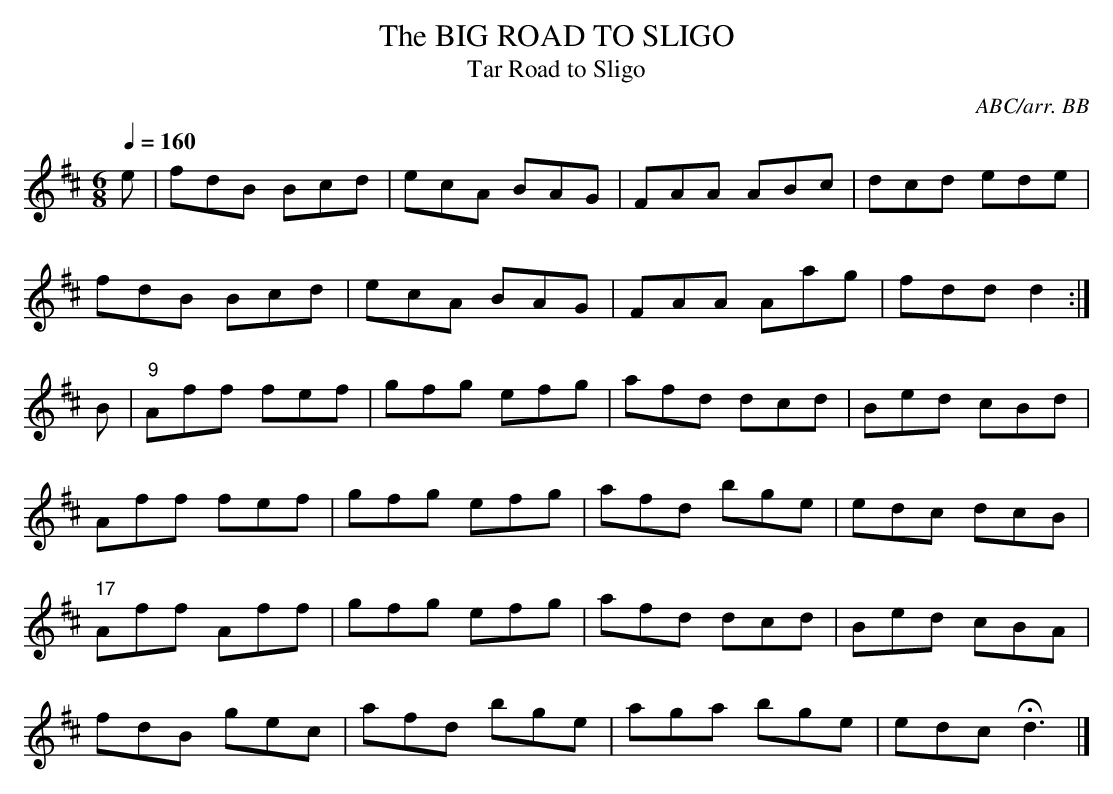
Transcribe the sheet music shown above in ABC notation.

X:1
T:BIG ROAD TO SLIGO, The
T:Tar Road to Sligo
C:ABC/arr. BB
M:6/8
Q:1/4=160
K:D
e|fdB Bcd|ecA BAG|FAA ABc|dcd ede|
fdB Bcd|ecA BAG|FAA Aag|fdd d2:|
B|"9"Aff fef|gfg efg|afd dcd|Bed cBd|
Aff fef|gfg efg|afd bge|edc dcB|
"17"Aff Aff|gfg efg|afd dcd|Bed cBA|
fdB gec|afd bge|aga bge|edc Hd3|]
